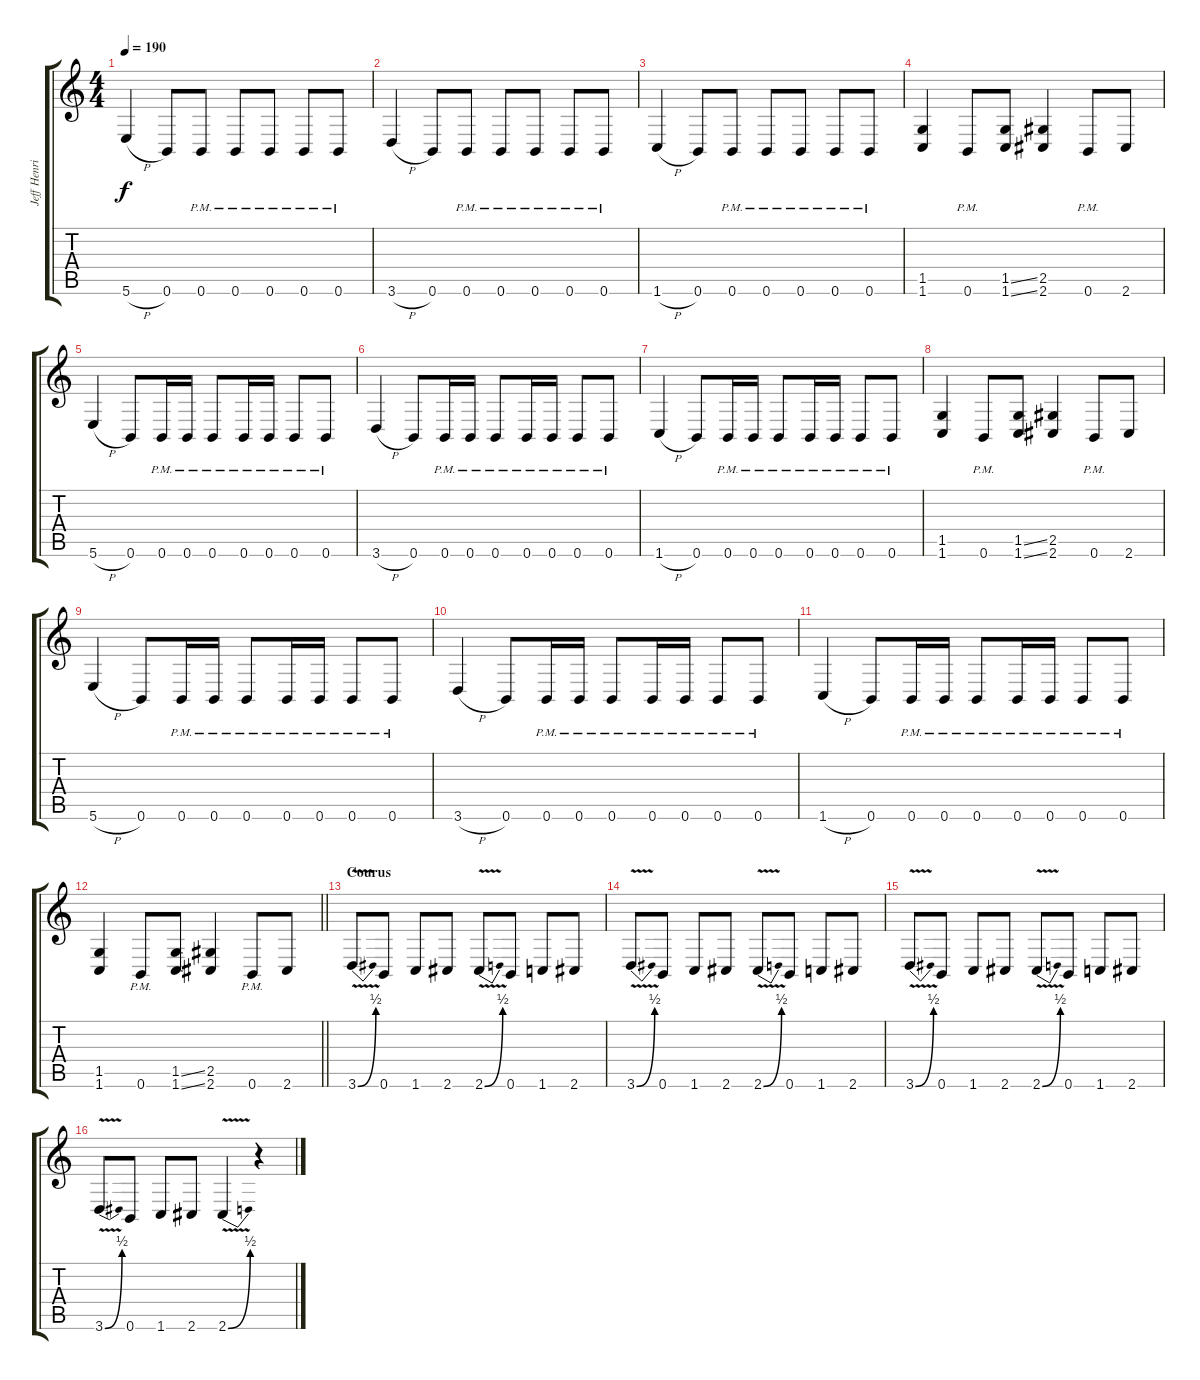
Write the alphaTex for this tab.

\track ("Jeff Henrich (Distortion Guitar)" "Jeff Henri") {instrument distortionguitar}
\staff {score tabs}
\tuning (Db4 Ab3 E3 B2 Gb2 B1) {hide}
\ts (4 4)
\tempo 190
\clef g2
\ks c
5.6{h}.4{dy f} 0.6.8 0.6{pm}.8 0.6{pm}.8 0.6{pm}.8 0.6{pm}.8 0.6{pm}.8 |
3.6{h}.4 0.6.8 0.6{pm}.8 0.6{pm}.8 0.6{pm}.8 0.6{pm}.8 0.6{pm}.8 |
1.6{h}.4 0.6.8 0.6{pm}.8 0.6{pm}.8 0.6{pm}.8 0.6{pm}.8 0.6{pm}.8 |
(1.5 1.6).4 0.6{pm}.8 (1.5{ss} 1.6{ss}).8 (2.5 2.6).4 0.6{pm}.8 2.6.8 |
5.6{h}.4 0.6.8 0.6{pm}.16 0.6{pm}.16 0.6{pm}.8 0.6{pm}.16 0.6{pm}.16 0.6{pm}.8 0.6{pm}.8 |
3.6{h}.4 0.6.8 0.6{pm}.16 0.6{pm}.16 0.6{pm}.8 0.6{pm}.16 0.6{pm}.16 0.6{pm}.8 0.6{pm}.8 |
1.6{h}.4 0.6.8 0.6{pm}.16 0.6{pm}.16 0.6{pm}.8 0.6{pm}.16 0.6{pm}.16 0.6{pm}.8 0.6{pm}.8 |
(1.5 1.6).4 0.6{pm}.8 (1.5{ss} 1.6{ss}).8 (2.5 2.6).4 0.6{pm}.8 2.6.8 |
5.6{h}.4 0.6.8 0.6{pm}.16 0.6{pm}.16 0.6{pm}.8 0.6{pm}.16 0.6{pm}.16 0.6{pm}.8 0.6{pm}.8 |
3.6{h}.4 0.6.8 0.6{pm}.16 0.6{pm}.16 0.6{pm}.8 0.6{pm}.16 0.6{pm}.16 0.6{pm}.8 0.6{pm}.8 |
1.6{h}.4 0.6.8 0.6{pm}.16 0.6{pm}.16 0.6{pm}.8 0.6{pm}.16 0.6{pm}.16 0.6{pm}.8 0.6{pm}.8 |
\barLineRight lightlight
(1.5 1.6).4 0.6{pm}.8 (1.5{ss} 1.6{ss}).8 (2.5 2.6).4 0.6{pm}.8 2.6.8 |
\section ("" "Courus")
3.6{be (bend 0 0 60 2) v}.8 0.6.8 1.6.8 2.6.8 2.6{be (bend 0 0 60 2) v}.8 0.6.8 1.6.8 2.6.8 |
3.6{be (bend 0 0 60 2) v}.8 0.6.8 1.6.8 2.6.8 2.6{be (bend 0 0 60 2) v}.8 0.6.8 1.6.8 2.6.8 |
3.6{be (bend 0 0 60 2) v}.8 0.6.8 1.6.8 2.6.8 2.6{be (bend 0 0 60 2) v}.8 0.6.8 1.6.8 2.6.8 |
3.6{be (bend 0 0 60 2) v}.8 0.6.8 1.6.8 2.6.8 2.6{be (bend 0 0 60 2) v}.4 r.4
